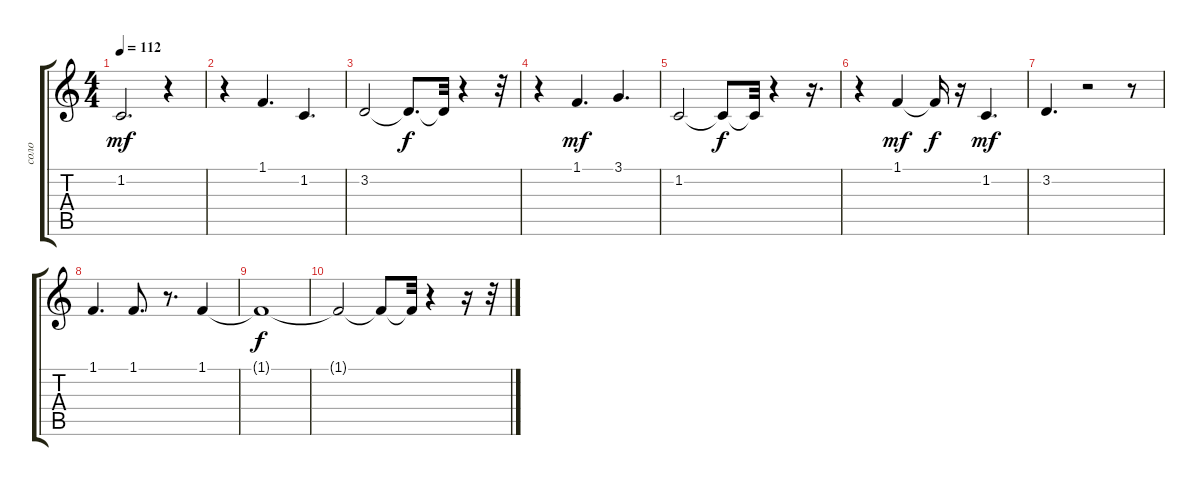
\track ("соло" "соло") {instrument musicbox}
\staff {score tabs}
\tuning (E4 B3 G3 D3 A2 E2) {hide}
\ts (4 4)
\tempo 112
\clef g2
\ks c
1.2.2{d dy mf} r.4 |
r.4 1.1.4{d} 1.2.4{d} |
3.2.2 3.2{t}.8{d dy f} 3.2{t}.32 r.4 r.32 |
r.4 1.1.4{d dy mf} 3.1.4{d} |
1.2.2 1.2{t}.8{dy f} 1.2{t}.32 r.4 r.16{d} |
r.4 1.1.4{dy mf} 1.1{t}.16{dy f} r.16 1.2.4{d dy mf} |
3.2.4{d} r.2 r.8 |
1.1.4{d} 1.1.8{d} r.8{d} 1.1.4{instrument brightacousticpiano} |
1.1{t}.1{dy f} |
1.1{t}.2 1.1{t}.8 1.1{t}.32 r.4 r.16 r.32
